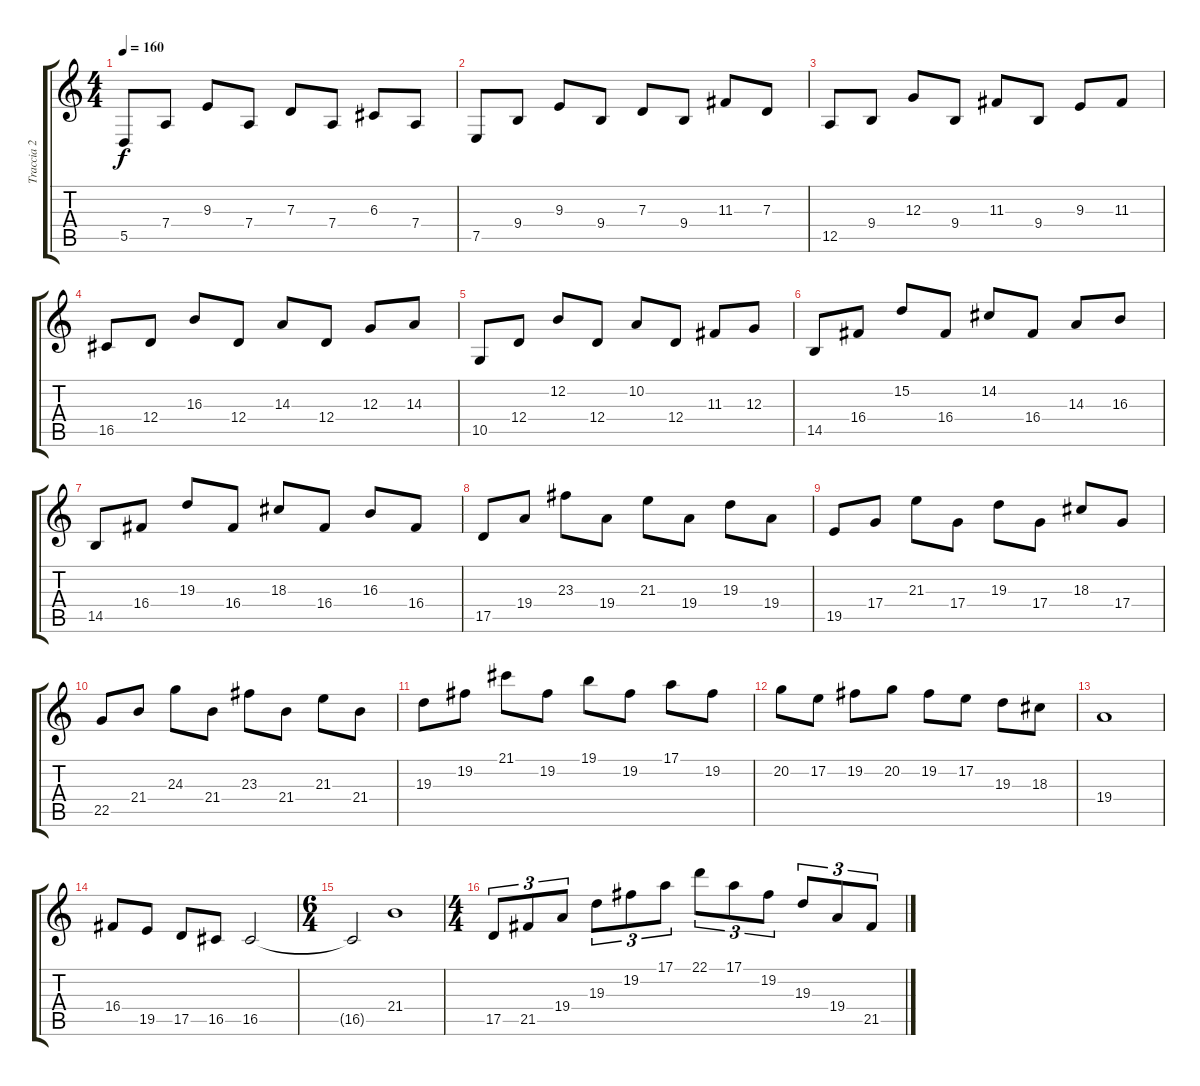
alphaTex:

\track ("Traccia 2" "Traccia 2") {instrument violin}
\staff {score tabs}
\tuning (E4 B3 G3 D3 A2 E2) {hide}
\ts (4 4)
\tempo 160
\clef g2
\ks c
5.5.8{dy f instrument violin} 7.4.8 9.3.8 7.4.8 7.3.8 7.4.8 6.3.8 7.4.8 |
7.5.8{volume 16} 9.4.8 9.3.8 9.4.8 7.3.8 9.4.8 11.3.8 7.3.8 |
12.5.8{volume 0} 9.4.8 12.3.8 9.4.8 11.3.8 9.4.8 9.3.8 11.3.8 |
16.5.8{volume 15} 12.4.8 16.3.8 12.4.8 14.3.8 12.4.8 12.3.8 14.3.8 |
10.5.8{volume 16} 12.4.8 12.2.8 12.4.8 10.2.8 12.4.8 11.3.8 12.3.8 |
14.5.8{volume 15} 16.4.8 15.2.8 16.4.8 14.2.8 16.4.8 14.3.8 16.3.8 |
14.5.8{volume 0} 16.4.8 19.3.8 16.4.8 18.3.8 16.4.8 16.3.8 16.4.8 |
17.5.8{volume 15} 19.4.8 23.3.8 19.4.8 21.3.8 19.4.8 19.3.8 19.4.8 |
19.5.8{volume 16} 17.4.8 21.3.8 17.4.8 19.3.8 17.4.8 18.3.8 17.4.8 |
22.5.8{volume 15} 21.4.8 24.3.8 21.4.8 23.3.8 21.4.8 21.3.8 21.4.8 |
19.3.8{volume 0} 19.2.8 21.1.8 19.2.8 19.1.8 19.2.8 17.1.8 19.2.8 |
20.2.8{volume 15} 17.2.8 19.2.8 20.2.8 19.2.8 17.2.8 19.3.8 18.3.8 |
19.4.1{volume 16} |
16.4.8 19.5.8 17.5.8 16.5.8 16.5.2 |
\ts (6 4)
16.5{t}.2 21.4.1 |
\ts (4 4)
17.5.8{tu (3 2) volume 0} 21.5.8{tu (3 2)} 19.4.8{tu (3 2)} 19.3.8{tu (3 2)} 19.2.8{tu (3 2)} 17.1.8{tu (3 2)} 22.1.8{tu (3 2)} 17.1.8{tu (3 2)} 19.2.8{tu (3 2)} 19.3.8{tu (3 2)} 19.4.8{tu (3 2)} 21.5.8{tu (3 2)}
